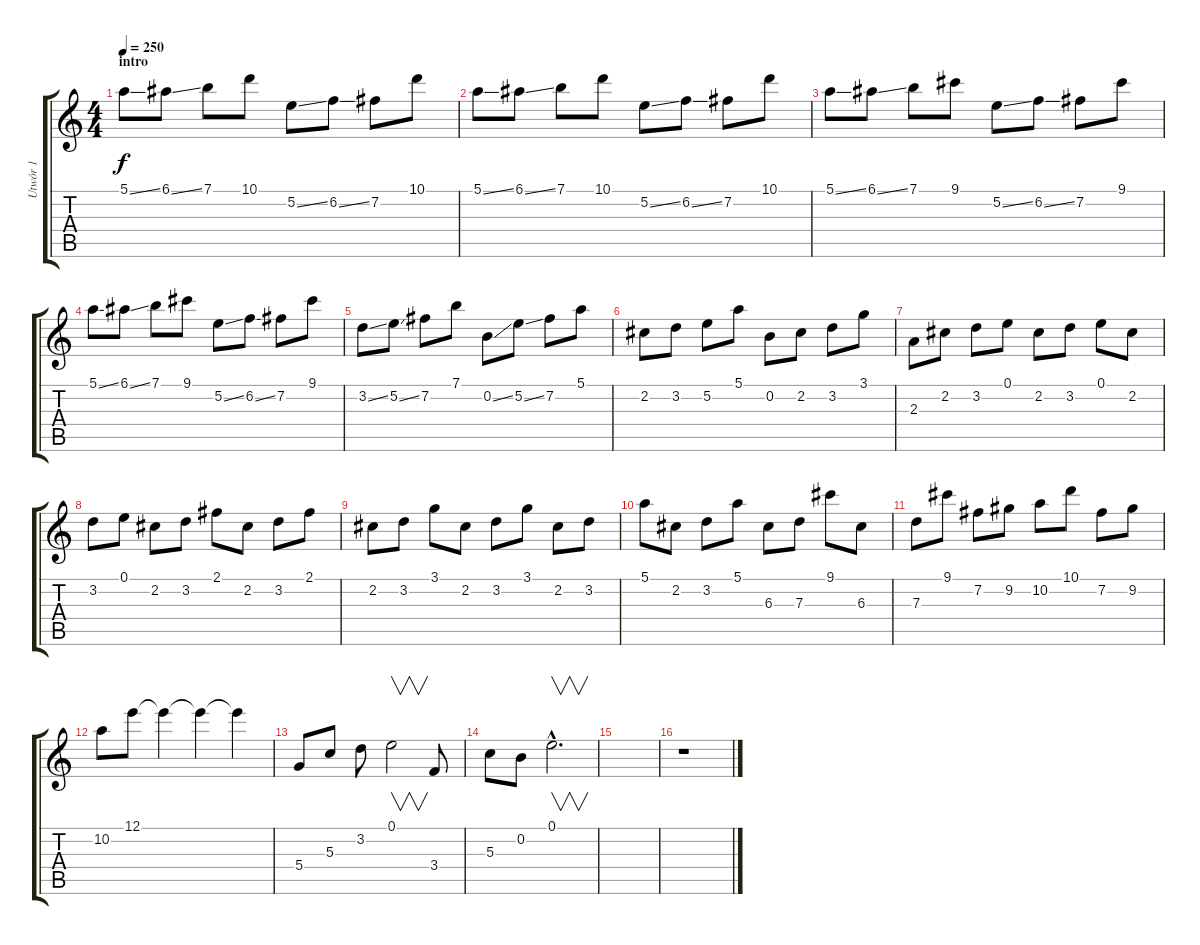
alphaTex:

\track ("Utwór 1" "Utwór 1") {instrument acousticguitarsteel}
\staff {score tabs}
\tuning (E4 B3 G3 D3 A2 E2) {hide}
\ts (4 4)
\section ("" "intro")
\tempo 250
\clef g2
\ks c
5.1{ss}.8{dy f instrument acousticguitarsteel} 6.1{ss}.8 7.1.8 10.1.8 5.2{ss}.8 6.2{ss}.8 7.2.8 10.1.8 |
5.1{ss}.8 6.1{ss}.8 7.1.8 10.1.8 5.2{ss}.8 6.2{ss}.8 7.2.8 10.1.8 |
5.1{ss}.8 6.1{ss}.8 7.1.8 9.1.8 5.2{ss}.8 6.2{ss}.8 7.2.8 9.1.8 |
5.1{ss}.8 6.1{ss}.8 7.1.8 9.1.8 5.2{ss}.8 6.2{ss}.8 7.2.8 9.1.8 |
3.2{ss}.8 5.2{ss}.8 7.2.8 7.1.8 0.2{ss}.8 5.2{ss}.8 7.2.8 5.1.8 |
2.2.8 3.2.8 5.2.8 5.1.8 0.2.8 2.2.8 3.2.8 3.1.8 |
2.3.8 2.2.8 3.2.8 0.1.8 2.2.8 3.2.8 0.1.8 2.2.8 |
3.2.8 0.1.8 2.2.8 3.2.8 2.1.8 2.2.8 3.2.8 2.1.8 |
2.2.8 3.2.8 3.1.8 2.2.8 3.2.8 3.1.8 2.2.8 3.2.8 |
5.1.8 2.2.8 3.2.8 5.1.8 6.3.8 7.3.8 9.1.8 6.3.8 |
7.3.8 9.1.8 7.2.8 9.2.8 10.2.8 10.1.8 7.2.8 9.2.8 |
10.2.8 12.1.8 12.1{t}.4 12.1{t}.4 12.1{t}.4 |
5.4.8 5.3.8 3.2.8 0.1.2{v} 3.4.8 |
5.3.8 0.2.8 0.1{hac}.2{v d} |
|
r.1
